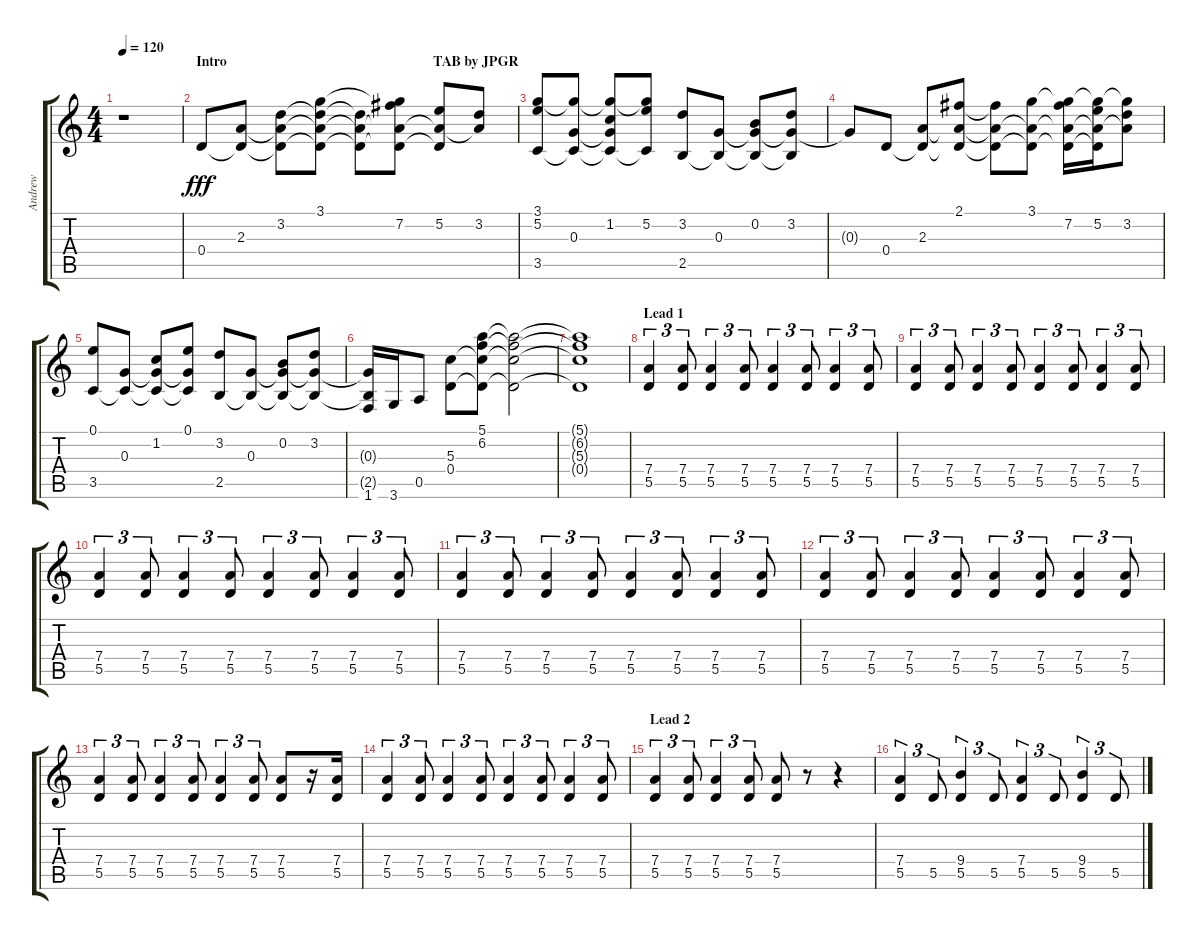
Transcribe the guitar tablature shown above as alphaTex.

\track ("Andrew" "Andrew") {instrument overdrivenguitar}
\staff {score tabs}
\tuning (E4 B3 G3 D3 A2 E2) {hide}
\ts (4 4)
\tempo 120
\clef g2
\ks c
r.1{dy fff instrument overdrivenguitar} |
\section ("" "Intro                                                           TAB by JPGR")
0.4.8{volume 13 instrument fx8scifi} (2.3 0.4{t}).8 (3.2 2.3{t} 0.4{t}).8 (3.1 3.2{t} 2.3{t} 0.4{t}).8 (3.2{t} 2.3{t} 0.4{t}).8 (3.1{t} 7.2 2.3{t} 0.4{t}).8 (5.2 2.3{t} 0.4{t}).8 (3.2 2.3{t}).8 |
(3.1 5.2 3.5).8 (3.1{t} 0.3 3.5{t}).8 (3.1{t} 1.2 0.3{t} 3.5{t}).8 (3.1{t} 5.2 3.5{t}).8 (3.2 2.5).8 (0.3 2.5{t}).8 (0.2 0.3{t} 2.5{t}).8 (3.2 0.3{t} 2.5{t}).8 |
0.3{t}.8 0.4.8 (2.3 0.4{t}).8 (2.1 2.3{t} 0.4{t}).8 (2.1{t} 2.3{t} 0.4{t}).8 (3.1 2.3{t} 0.4{t}).8 (3.1{t} 7.2 2.3{t} 0.4{t}).16 (3.1{t} 5.2 2.3{t} 0.4{t}).16 (3.1{t} 3.2 2.3{t}).8 |
(0.1 3.5).8 (0.3 3.5{t}).8 (1.2 0.3{t} 3.5{t}).8 (0.1 0.3{t} 3.5{t}).8 (3.2 2.5).8 (0.3 2.5{t}).8 (0.2 0.3{t} 2.5{t}).8 (3.2 0.3{t} 2.5{t}).8 |
(0.3{t} 2.5{t} 1.6).16 3.6.16 0.5.8 (5.3 0.4).8 (5.1 6.2 5.3{t} 0.4{t}).8 (5.1{t} 6.2{t} 5.3{t} 0.4{t}).2 |
(5.1{t} 6.2{t} 5.3{t} 0.4{t}).1{instrument overdrivenguitar} |
\section ("" "Lead 1")
(7.4 5.5).4{tu (3 2) volume 11 instrument electricguitarmuted} (7.4 5.5).8{tu (3 2)} (7.4 5.5).4{tu (3 2)} (7.4 5.5).8{tu (3 2)} (7.4 5.5).4{tu (3 2)} (7.4 5.5).8{tu (3 2)} (7.4 5.5).4{tu (3 2)} (7.4 5.5).8{tu (3 2)} |
(7.4 5.5).4{tu (3 2) volume 12} (7.4 5.5).8{tu (3 2)} (7.4 5.5).4{tu (3 2)} (7.4 5.5).8{tu (3 2)} (7.4 5.5).4{tu (3 2)} (7.4 5.5).8{tu (3 2)} (7.4 5.5).4{tu (3 2)} (7.4 5.5).8{tu (3 2)} |
(7.4 5.5).4{tu (3 2) volume 13} (7.4 5.5).8{tu (3 2)} (7.4 5.5).4{tu (3 2)} (7.4 5.5).8{tu (3 2)} (7.4 5.5).4{tu (3 2)} (7.4 5.5).8{tu (3 2)} (7.4 5.5).4{tu (3 2)} (7.4 5.5).8{tu (3 2)} |
(7.4 5.5).4{tu (3 2) volume 14} (7.4 5.5).8{tu (3 2)} (7.4 5.5).4{tu (3 2)} (7.4 5.5).8{tu (3 2)} (7.4 5.5).4{tu (3 2)} (7.4 5.5).8{tu (3 2)} (7.4 5.5).4{tu (3 2)} (7.4 5.5).8{tu (3 2)} |
(7.4 5.5).4{tu (3 2) volume 15} (7.4 5.5).8{tu (3 2)} (7.4 5.5).4{tu (3 2)} (7.4 5.5).8{tu (3 2)} (7.4 5.5).4{tu (3 2)} (7.4 5.5).8{tu (3 2)} (7.4 5.5).4{tu (3 2)} (7.4 5.5).8{tu (3 2)} |
(7.4 5.5).4{tu (3 2)} (7.4 5.5).8{tu (3 2)} (7.4 5.5).4{tu (3 2)} (7.4 5.5).8{tu (3 2)} (7.4 5.5).4{tu (3 2)} (7.4 5.5).8{tu (3 2)} (7.4 5.5).8 r.16 (7.4 5.5).16 |
(7.4 5.5).4{tu (3 2)} (7.4 5.5).8{tu (3 2)} (7.4 5.5).4{tu (3 2)} (7.4 5.5).8{tu (3 2)} (7.4 5.5).4{tu (3 2)} (7.4 5.5).8{tu (3 2)} (7.4 5.5).4{tu (3 2)} (7.4 5.5).8{tu (3 2)} |
\section ("" "Lead 2")
(7.4 5.5).4{tu (3 2)} (7.4 5.5).8{tu (3 2)} (7.4 5.5).4{tu (3 2)} (7.4 5.5).8{tu (3 2)} (7.4 5.5).8 r.8 r.4 |
(7.4 5.5).4{tu (3 2)} 5.5.8{tu (3 2)} (9.4 5.5).4{tu (3 2)} 5.5.8{tu (3 2)} (7.4 5.5).4{tu (3 2)} 5.5.8{tu (3 2)} (9.4 5.5).4{tu (3 2)} 5.5.8{tu (3 2)}
